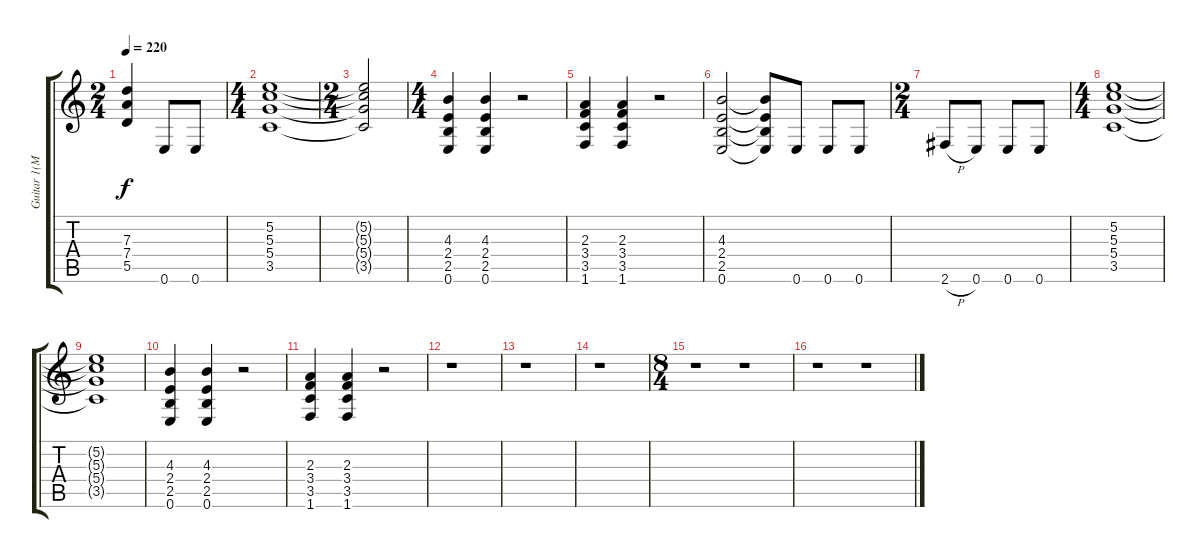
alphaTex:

\track ("Guitar 1(Main Rhythm)" "Guitar 1(M") {instrument distortionguitar}
\staff {score tabs}
\tuning (E4 B3 G3 D3 A2 E2) {hide}
\ts (2 4)
\tempo 220
\clef g2
\ks c
(7.3 7.4 5.5).4{dy f} 0.6.8 0.6.8 |
\ts (4 4)
(5.2 5.3 5.4 3.5).1 |
\ts (2 4)
(5.2{t} 5.3{t} 5.4{t} 3.5{t}).2 |
\ts (4 4)
(4.3 2.4 2.5 0.6).4 (4.3 2.4 2.5 0.6).4 r.2 |
(2.3 3.4 3.5 1.6).4 (2.3 3.4 3.5 1.6).4 r.2 |
(4.3 2.4 2.5 0.6).2 (4.3{t} 2.4{t} 2.5{t} 0.6{t}).8 0.6.8 0.6.8 0.6.8 |
\ts (2 4)
2.6{h}.8 0.6.8 0.6.8 0.6.8 |
\ts (4 4)
(5.2 5.3 5.4 3.5).1 |
(5.2{t} 5.3{t} 5.4{t} 3.5{t}).1 |
(4.3 2.4 2.5 0.6).4 (4.3 2.4 2.5 0.6).4 r.2 |
(2.3 3.4 3.5 1.6).4 (2.3 3.4 3.5 1.6).4 r.2 |
r.1 |
r.1 |
r.1 |
\ts (8 4)
r.1 r.1 |
r.1 r.1
